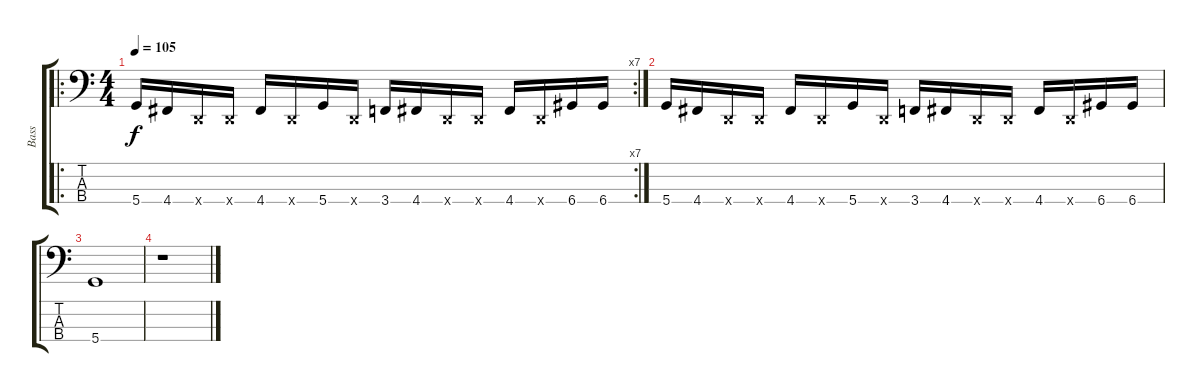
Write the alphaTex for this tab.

\track ("Bass" "Bass") {instrument slapbass1}
\staff {score tabs}
\tuning (G2 D2 A1 D1) {hide}
\ro
\rc 7
\ts (4 4)
\tempo 105
\clef f4
\ks c
5.4.16{dy f} 4.4.16 0.4{x}.16 0.4{x}.16 4.4.16 0.4{x}.16 5.4.16 0.4{x}.16 3.4.16 4.4.16 0.4{x}.16 0.4{x}.16 4.4.16 0.4{x}.16 6.4.16 6.4.16 |
5.4.16 4.4.16 0.4{x}.16 0.4{x}.16 4.4.16 0.4{x}.16 5.4.16 0.4{x}.16 3.4.16 4.4.16 0.4{x}.16 0.4{x}.16 4.4.16 0.4{x}.16 6.4.16 6.4.16 |
5.4.1 |
r.1
